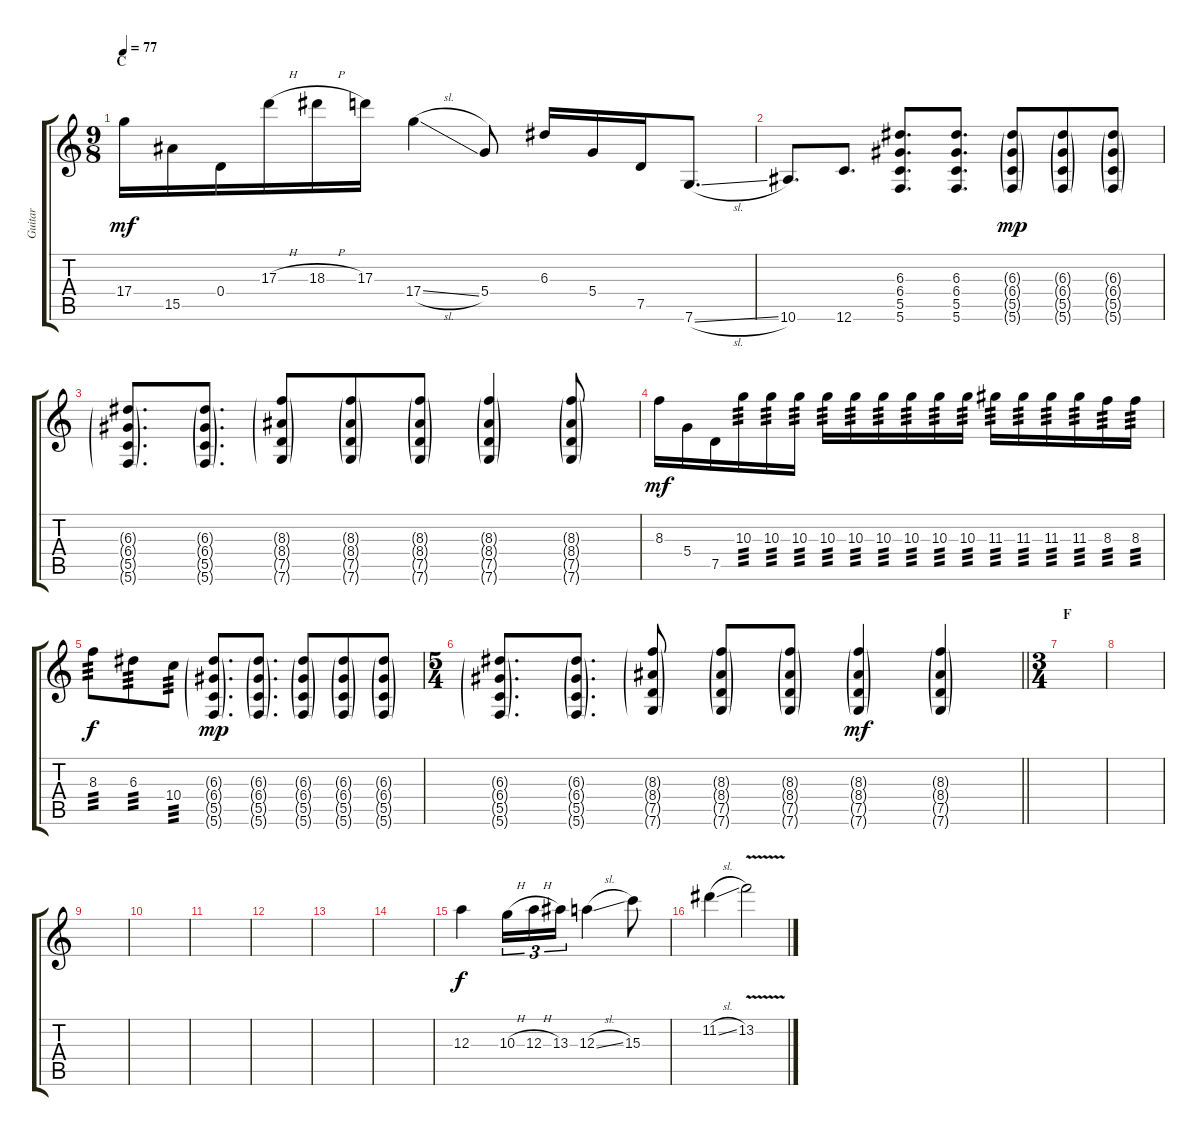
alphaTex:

\track ("Guitar" "Guitar") {instrument distortionguitar}
\staff {score tabs}
\tuning (G4 E4 A3 D3 G2 C2) {hide}
\ts (9 8)
\section ("" "C")
\tempo 77
\clef g2
\ks c
17.4.16{dy mf} 15.5.16 0.4.16 17.3{h}.16 18.3{h}.16 17.3.16 17.4{sl}.4 5.4.8 6.3.16 5.4.16 7.5.16 7.6{sl}.8{d} |
10.6.8{d} 12.6.8{d} (6.3 6.4 5.5 5.6).8{d} (6.3 6.4 5.5 5.6).8{d} (6.3{g} 6.4{g} 5.5{g} 5.6{g}).8{dy mp} (6.3{g} 6.4{g} 5.5{g} 5.6{g}).8 (6.3{g} 6.4{g} 5.5{g} 5.6{g}).8 |
(6.3{g} 6.4{g} 5.5{g} 5.6{g}).8{d} (6.3{g} 6.4{g} 5.5{g} 5.6{g}).8{d} (8.3{g} 8.4{g} 7.5{g} 7.6{g}).8 (8.3{g} 8.4{g} 7.5{g} 7.6{g}).8 (8.3{g} 8.4{g} 7.5{g} 7.6{g}).8 (8.3{g} 8.4{g} 7.5{g} 7.6{g}).4 (8.3{g} 8.4{g} 7.5{g} 7.6{g}).8 |
8.3.16{dy mf} 5.4.16 7.5.16 10.3.16{tp 3} 10.3.16{tp 3} 10.3.16{tp 3} 10.3.16{tp 3} 10.3.16{tp 3} 10.3.16{tp 3} 10.3.16{tp 3} 10.3.16{tp 3} 10.3.16{tp 3} 11.3.16{tp 3} 11.3.16{tp 3} 11.3.16{tp 3} 11.3.16{tp 3} 8.3.16{tp 3} 8.3.16{tp 3} |
8.3.8{tp 3 dy f} 6.3.8{tp 3} 10.4.8{tp 3} (6.3{g} 6.4{g} 5.5{g} 5.6{g}).8{d dy mp} (6.3{g} 6.4{g} 5.5{g} 5.6{g}).8{d} (6.3{g} 6.4{g} 5.5{g} 5.6{g}).8 (6.3{g} 6.4{g} 5.5{g} 5.6{g}).8 (6.3{g} 6.4{g} 5.5{g} 5.6{g}).8 |
\ts (5 4)
\barLineRight lightlight
(6.3{g} 6.4{g} 5.5{g} 5.6{g}).8{d} (6.3{g} 6.4{g} 5.5{g} 5.6{g}).8{d} (8.3{g} 8.4{g} 7.5{g} 7.6{g}).8 (8.3{g} 8.4{g} 7.5{g} 7.6{g}).8 (8.3{g} 8.4{g} 7.5{g} 7.6{g}).8 (8.3{g} 8.4{g} 7.5{g} 7.6{g}).4{dy mf} (8.3{g} 8.4{g} 7.5{g} 7.6{g}).4 |
\ts (3 4)
\section ("" "F")
|
|
|
|
|
|
|
|
12.3.4{dy f} 10.3{h}.16{tu (3 2)} 12.3{h}.16{tu (3 2)} 13.3.16{tu (3 2)} 12.3{sl}.4 15.3.8 |
11.2{sl}.4 13.2{v}.2
